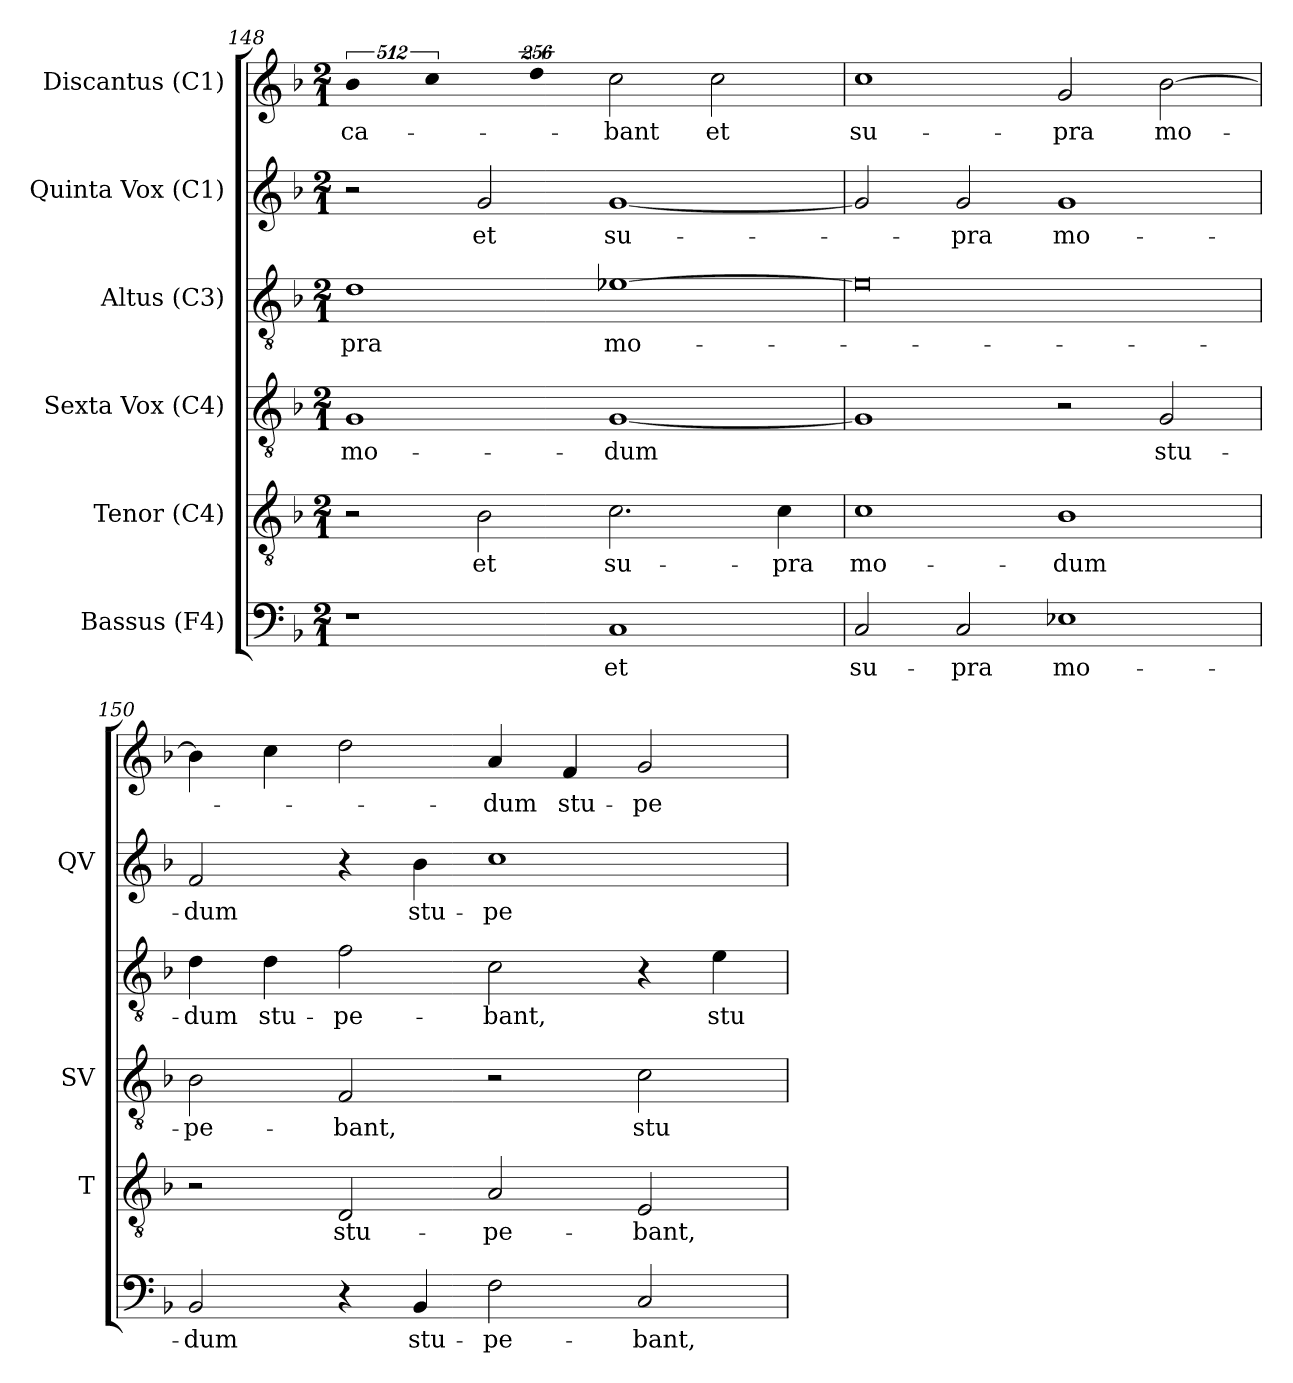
**kern	**text	**kern	**text	**kern	**text	**kern	**text	**kern	**text	**kern	**text
*part6	*part6	*part5	*part5	*part4	*part4	*part3	*part3	*part2	*part2	*part1	*part1
*staff6	*staff6	*staff5	*staff5	*staff4	*staff4	*staff3	*staff3	*staff2	*staff2	*staff1	*staff1
*I"Bassus (F4)	*	*I"Tenor (C4)	*	*I"Sexta Vox (C4)	*	*I"Altus (C3)	*	*I"Quinta Vox (C1)	*	*I"Discantus (C1)	*
*	*	*I'T	*	*I'SV	*	*	*	*I'QV	*	*	*
*clefF4	*	*clefGv2	*	*clefGv2	*	*clefGv2	*	*clefG2	*	*clefG2	*
*	*	*	*	*	*	*ITrd7c12	*	*	*	*	*
*k[b-]	*	*k[b-]	*	*k[b-]	*	*k[b-]	*	*k[b-]	*	*k[b-]	*
*F:	*	*F:	*	*F:	*	*F:	*	*F:	*	*F:	*
*M2/1	*	*M2/1	*	*M2/1	*	*M2/1	*	*M2/1	*	*M2/1	*
=148	=148	=148	=148	=148	=148	=148	=148	=148	=148	=148	=148
!	!	!	!	!	!LO:LY:b:color=#000000	!	!	!	!	!	!
!	!	!	!	!	!	!	!LO:LY:b:color=#000000	!	!	!LO:N:vis=2	!
!	!	!	!	!	!	!	!	!	!	!	!LO:LY:b:color=#000000
1r	.	2r	.	1Gi	mo-	1Di	-pra	2r	.	1024%341b-i\	-ca-
!	!	!	!	!	!	!	!	!	!	!LO:N:vis=2	!
.	.	.	.	.	.	.	.	.	.	1024%341cci\	.
!	!	!	!LO:LY:b:color=#000000	!	!	!	!	!	!	!	!
!	!	!	!	!	!	!	!	!	!LO:LY:b:color=#000000	!	!
.	.	2B-i\	et	.	.	.	.	2gi/	et	.	.
!	!	!	!	!	!	!	!	!	!	!LO:N:vis=2	!
.	.	.	.	.	.	.	.	.	.	512%171ddi\	.
!	!LO:LY:b:color=#000000	!	!	!	!	!	!	!	!	!	!
!	!	!	!LO:LY:b:color=#000000	!	!	!	!	!	!	!	!
!	!	!	!	!	!LO:LY:b:color=#000000	!	!	!	!	!	!
!	!	!	!	!	!	!	!LO:LY:b:color=#000000	!	!	!	!
!	!	!	!	!	!	!	!	!	!LO:LY:b:color=#000000	!	!
!	!	!	!	!	!	!	!	!	!	!	!LO:LY:b:color=#000000
1Ci	et	2.ci\	su-	[1Gi	-dum	[1E-Xi	mo-	[1gi	su-	2cci\	-bant
!	!	!	!	!	!	!	!	!	!	!	!LO:LY:b:color=#000000
.	.	.	.	.	.	.	.	.	.	2cci\	et
!	!	!	!LO:LY:b:color=#000000	!	!	!	!	!	!	!	!
.	.	4ci\	-pra	.	.	.	.	.	.	.	.
!!LO:LB:g=z
=149	=149	=149	=149	=149	=149	=149	=149	=149	=149	=149	=149
!	!LO:LY:b:color=#000000	!	!	!	!	!	!	!	!	!	!
!	!	!	!LO:LY:b:color=#000000	!	!	!	!	!	!	!	!
!	!	!	!	!	!	!	!	!	!	!	!LO:LY:b:color=#000000
2Ci/	su-	1ci	mo-	1Gi]	.	0E-i]	.	2gi/]	.	1cci	su-
!	!LO:LY:b:color=#000000	!	!	!	!	!	!	!	!	!	!
!	!	!	!	!	!	!	!	!	!LO:LY:b:color=#000000	!	!
2Ci/	-pra	.	.	.	.	.	.	2gi/	-pra	.	.
!	!LO:LY:b:color=#000000	!	!	!	!	!	!	!	!	!	!
!	!	!	!LO:LY:b:color=#000000	!	!	!	!	!	!	!	!
!	!	!	!	!	!	!	!	!	!LO:LY:b:color=#000000	!	!
!	!	!	!	!	!	!	!	!	!	!	!LO:LY:b:color=#000000
1E-Xi	mo-	1B-i	-dum	2r	.	.	.	1gi	mo-	2gi/	-pra
!	!	!	!	!	!LO:LY:b:color=#000000	!	!	!	!	!	!
!	!	!	!	!	!	!	!	!	!	!	!LO:LY:b:color=#000000
.	.	.	.	2Gi/	stu-	.	.	.	.	[2b-i\	mo-
=150	=150	=150	=150	=150	=150	=150	=150	=150	=150	=150	=150
!	!LO:LY:b:color=#000000	!	!	!	!	!	!	!	!	!	!
!	!	!	!	!	!LO:LY:b:color=#000000	!	!	!	!	!	!
!	!	!	!	!	!	!	!LO:LY:b:color=#000000	!	!	!	!
!	!	!	!	!	!	!	!	!	!LO:LY:b:color=#000000	!	!
2BB-i/	-dum	2r	.	2B-i\	-pe-	4Di\	-dum	2fi/	-dum	4b-i\]	.
!	!	!	!	!	!	!	!LO:LY:b:color=#000000	!	!	!	!
.	.	.	.	.	.	4Di\	stu-	.	.	4cci\	.
!	!	!	!LO:LY:b:color=#000000	!	!	!	!	!	!	!	!
!	!	!	!	!	!LO:LY:b:color=#000000	!	!	!	!	!	!
!	!	!	!	!	!	!	!LO:LY:b:color=#000000	!	!	!	!
4r	.	2Di/	stu-	2Fi/	-bant,	2Fi\	-pe-	4r	.	2ddi\	.
!	!LO:LY:b:color=#000000	!	!	!	!	!	!	!	!	!	!
!	!	!	!	!	!	!	!	!	!LO:LY:b:color=#000000	!	!
4BB-i/	stu-	.	.	.	.	.	.	4b-i\	stu-	.	.
!	!LO:LY:b:color=#000000	!	!	!	!	!	!	!	!	!	!
!	!	!	!LO:LY:b:color=#000000	!	!	!	!	!	!	!	!
!	!	!	!	!	!	!	!LO:LY:b:color=#000000	!	!	!	!
!	!	!	!	!	!	!	!	!	!LO:LY:b:color=#000000	!	!
!	!	!	!	!	!	!	!	!	!	!	!LO:LY:b:color=#000000
2Fi\	-pe-	2Ai/	-pe-	2r	.	2Ci\	-bant,	1cci	-pe-	4ai/	-dum
!	!	!	!	!	!	!	!	!	!	!	!LO:LY:b:color=#000000
.	.	.	.	.	.	.	.	.	.	4fi/	stu-
!	!LO:LY:b:color=#000000	!	!	!	!	!	!	!	!	!	!
!	!	!	!LO:LY:b:color=#000000	!	!	!	!	!	!	!	!
!	!	!	!	!	!LO:LY:b:color=#000000	!	!	!	!	!	!
!	!	!	!	!	!	!	!	!	!	!	!LO:LY:b:color=#000000
2Ci/	-bant,	2Ei/	-bant,	2ci\	stu-	4r	.	.	.	2gi/	-pe-
!	!	!	!	!	!	!	!LO:LY:b:color=#000000	!	!	!	!
.	.	.	.	.	.	4Ei\	stu-	.	.	.	.
=	=	=	=	=	=	=	=	=	=	=	=
*-	*-	*-	*-	*-	*-	*-	*-	*-	*-	*-	*-
